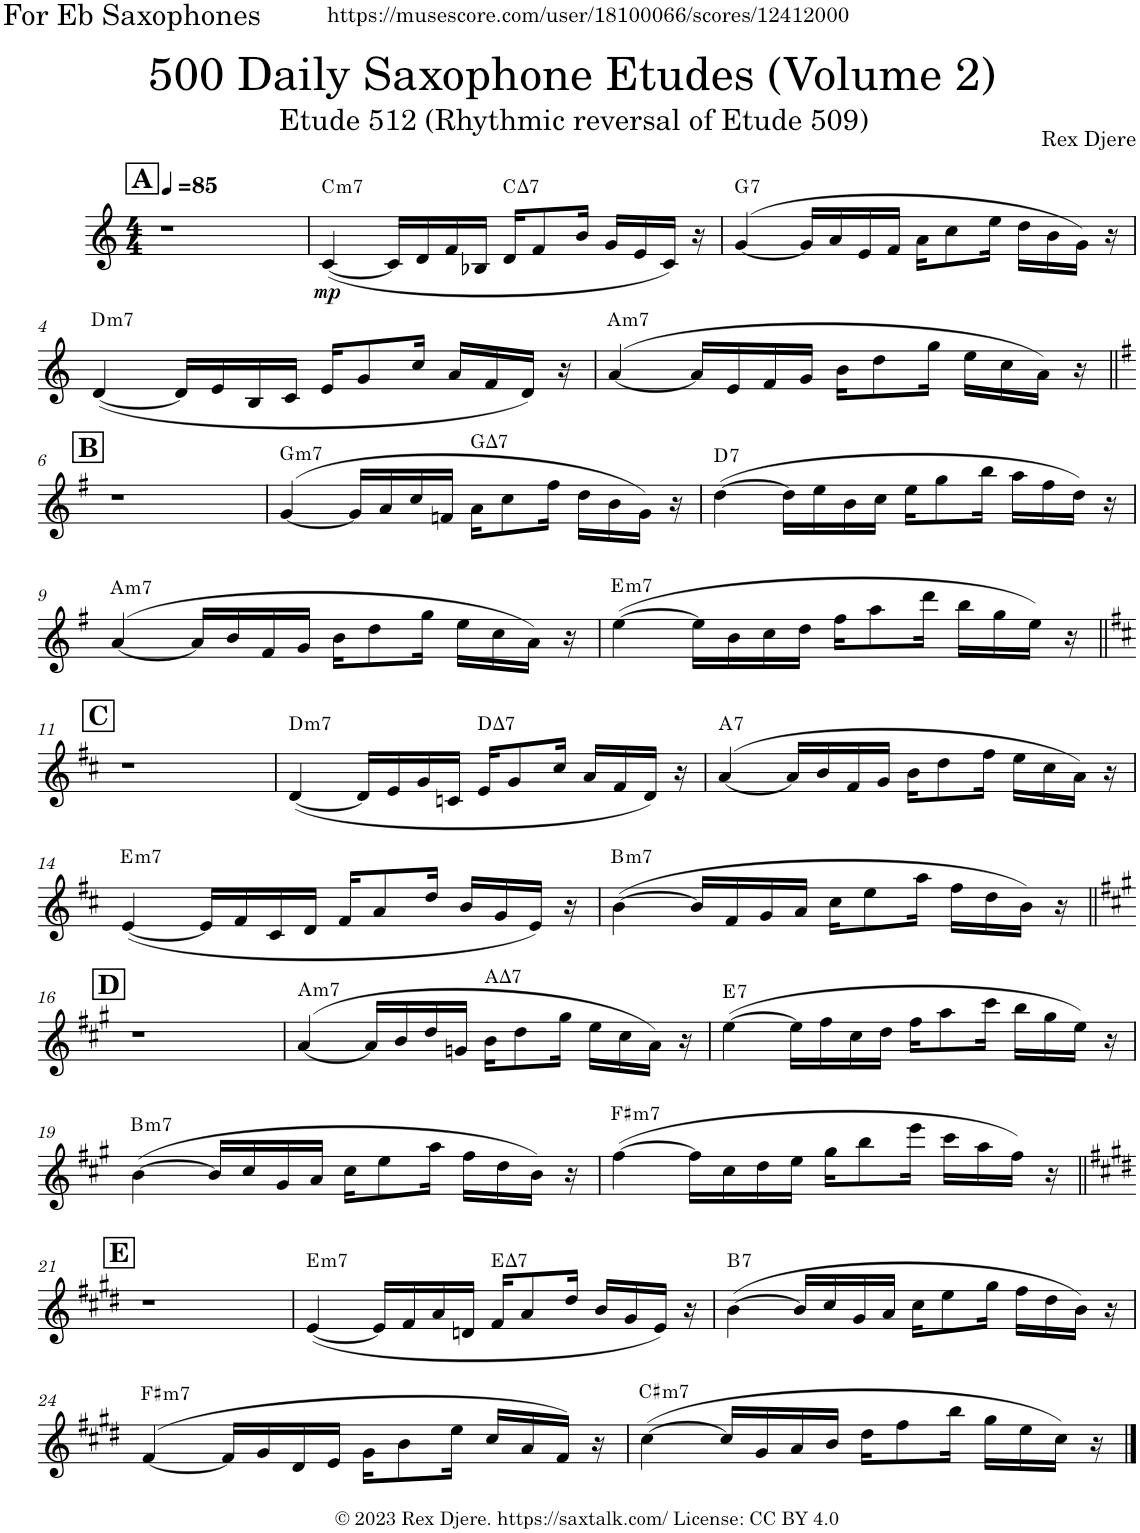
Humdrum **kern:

**kern	**dynam	**harte
*part1	*part1	*part1
*staff1	*staff1	*
*I"Alto Saxophone	*	*
*I'A. Sax.	*	*
*clefG2	*	*
*Trd5c9	*	*
*k[]	*	*
*M4/4	*	*
*MM85	*	*
!!LO:REH:place=s1:a:B:cj:fs=14:t=A
=1	=1	=1
1r	.	.
=2	=2	=2
!	!LO:DY:b	!LO:H:kt=m7
([4c/	mp	C:min7
16c/LL]	.	.
16d/	.	.
16f/	.	.
16B-X/JJ	.	.
!	!	!LO:H:kt=7
16d/KL	.	C:maj7
8f/	.	.
16b/Jk	.	.
16g/LL	.	.
16e/	.	.
16c/JJ)	.	.
16r	.	.
=3	=3	=3
!	!	!LO:H:kt=7
([4g/	.	G:7
16g/LL]	.	.
16a/	.	.
16e/	.	.
16f/JJ	.	.
16a\KL	.	.
8cc\	.	.
16ee\Jk	.	.
16dd\LL	.	.
16b\	.	.
16g\JJ)	.	.
16r	.	.
!!LO:LB:g=z
=4	=4	=4
!	!	!LO:H:kt=m7
([4d/	.	D:min7
16d/LL]	.	.
16e/	.	.
16B/	.	.
16c/JJ	.	.
16e/KL	.	.
8g/	.	.
16cc/Jk	.	.
16a/LL	.	.
16f/	.	.
16d/JJ)	.	.
16r	.	.
=5	=5	=5
!	!	!LO:H:kt=m7
([4a/	.	A:min7
16a/LL]	.	.
16e/	.	.
16f/	.	.
16g/JJ	.	.
16b\KL	.	.
8dd\	.	.
16gg\Jk	.	.
16ee\LL	.	.
16cc\	.	.
16a\JJ)	.	.
16r	.	.
!!LO:LB:g=z
!!LO:REH:place=s1:a:B:cj:fs=14:t=B
=6||	=6||	=6||
*k[f#]	*	*
1r	.	.
=7	=7	=7
!	!	!LO:H:kt=m7
([4g/	.	G:min7
16g/LL]	.	.
16a/	.	.
16cc/	.	.
16fn/JJ	.	.
!	!	!LO:H:kt=7
16a\KL	.	G:maj7
8cc\	.	.
16ff#\Jk	.	.
16dd\LL	.	.
16b\	.	.
16g\JJ)	.	.
16r	.	.
=8	=8	=8
!	!	!LO:H:kt=7
([4dd\	.	D:7
16dd\LL]	.	.
16ee\	.	.
16b\	.	.
16cc\JJ	.	.
16ee\KL	.	.
8gg\	.	.
16bb\Jk	.	.
16aa\LL	.	.
16ff#\	.	.
16dd\JJ)	.	.
16r	.	.
!!LO:LB:g=z
=9	=9	=9
!	!	!LO:H:kt=m7
([4a/	.	A:min7
16a/LL]	.	.
16b/	.	.
16f#/	.	.
16g/JJ	.	.
16b\KL	.	.
8dd\	.	.
16gg\Jk	.	.
16ee\LL	.	.
16cc\	.	.
16a\JJ)	.	.
16r	.	.
=10	=10	=10
!	!	!LO:H:kt=m7
([4ee\	.	E:min7
16ee\LL]	.	.
16b\	.	.
16cc\	.	.
16dd\JJ	.	.
16ff#\KL	.	.
8aa\	.	.
16ddd\Jk	.	.
16bb\LL	.	.
16gg\	.	.
16ee\JJ)	.	.
16r	.	.
!!LO:LB:g=z
!!LO:REH:place=s1:a:B:cj:fs=14:t=C
=11||	=11||	=11||
*k[f#c#]	*	*
1r	.	.
=12	=12	=12
!	!	!LO:H:kt=m7
([4d/	.	D:min7
16d/LL]	.	.
16e/	.	.
16g/	.	.
16cn/JJ	.	.
!	!	!LO:H:kt=7
16e/KL	.	D:maj7
8g/	.	.
16cc#/Jk	.	.
16a/LL	.	.
16f#/	.	.
16d/JJ)	.	.
16r	.	.
=13	=13	=13
!	!	!LO:H:kt=7
([4a/	.	A:7
16a/LL]	.	.
16b/	.	.
16f#/	.	.
16g/JJ	.	.
16b\KL	.	.
8dd\	.	.
16ff#\Jk	.	.
16ee\LL	.	.
16cc#\	.	.
16a\JJ)	.	.
16r	.	.
!!LO:LB:g=z
=14	=14	=14
!	!	!LO:H:kt=m7
([4e/	.	E:min7
16e/LL]	.	.
16f#/	.	.
16c#/	.	.
16d/JJ	.	.
16f#/KL	.	.
8a/	.	.
16dd/Jk	.	.
16b/LL	.	.
16g/	.	.
16e/JJ)	.	.
16r	.	.
=15	=15	=15
!	!	!LO:H:kt=m7
([4b\	.	B:min7
16b/LL]	.	.
16f#/	.	.
16g/	.	.
16a/JJ	.	.
16cc#\KL	.	.
8ee\	.	.
16aa\Jk	.	.
16ff#\LL	.	.
16dd\	.	.
16b\JJ)	.	.
16r	.	.
!!LO:LB:g=z
!!LO:REH:place=s1:a:B:cj:fs=14:t=D
=16||	=16||	=16||
*k[f#c#g#]	*	*
1r	.	.
=17	=17	=17
!	!	!LO:H:kt=m7
([4a/	.	A:min7
16a/LL]	.	.
16b/	.	.
16dd/	.	.
16gn/JJ	.	.
!	!	!LO:H:kt=7
16b\KL	.	A:maj7
8dd\	.	.
16gg#\Jk	.	.
16ee\LL	.	.
16cc#\	.	.
16a\JJ)	.	.
16r	.	.
=18	=18	=18
!	!	!LO:H:kt=7
([4ee\	.	E:7
16ee\LL]	.	.
16ff#\	.	.
16cc#\	.	.
16dd\JJ	.	.
16ff#\KL	.	.
8aa\	.	.
16ccc#\Jk	.	.
16bb\LL	.	.
16gg#\	.	.
16ee\JJ)	.	.
16r	.	.
!!LO:LB:g=z
=19	=19	=19
!	!	!LO:H:kt=m7
([4b\	.	B:min7
16b/LL]	.	.
16cc#/	.	.
16g#/	.	.
16a/JJ	.	.
16cc#\KL	.	.
8ee\	.	.
16aa\Jk	.	.
16ff#\LL	.	.
16dd\	.	.
16b\JJ)	.	.
16r	.	.
=20	=20	=20
!	!	!LO:H:kt=m7
([4ff#\	.	F#:min7
16ff#\LL]	.	.
16cc#\	.	.
16dd\	.	.
16ee\JJ	.	.
16gg#\KL	.	.
8bb\	.	.
16eee\Jk	.	.
16ccc#\LL	.	.
16aa\	.	.
16ff#\JJ)	.	.
16r	.	.
!!LO:LB:g=z
!!LO:REH:place=s1:a:B:cj:fs=14:t=E
=21||	=21||	=21||
*k[f#c#g#d#]	*	*
1r	.	.
=22	=22	=22
!	!	!LO:H:kt=m7
([4e/	.	E:min7
16e/LL]	.	.
16f#/	.	.
16a/	.	.
16dn/JJ	.	.
!	!	!LO:H:kt=7
16f#/KL	.	E:maj7
8a/	.	.
16dd#/Jk	.	.
16b/LL	.	.
16g#/	.	.
16e/JJ)	.	.
16r	.	.
=23	=23	=23
!	!	!LO:H:kt=7
([4b\	.	B:7
16b/LL]	.	.
16cc#/	.	.
16g#/	.	.
16a/JJ	.	.
16cc#\KL	.	.
8ee\	.	.
16gg#\Jk	.	.
16ff#\LL	.	.
16dd#\	.	.
16b\JJ)	.	.
16r	.	.
!!LO:LB:g=z
=24	=24	=24
!	!	!LO:H:kt=m7
([4f#/	.	F#:min7
16f#/LL]	.	.
16g#/	.	.
16d#/	.	.
16e/JJ	.	.
16g#\KL	.	.
8b\	.	.
16ee\Jk	.	.
16cc#/LL	.	.
16a/	.	.
16f#/JJ)	.	.
16r	.	.
=25	=25	=25
!	!	!LO:H:kt=m7
([4cc#\	.	C#:min7
16cc#/LL]	.	.
16g#/	.	.
16a/	.	.
16b/JJ	.	.
16dd#\KL	.	.
8ff#\	.	.
16bb\Jk	.	.
16gg#\LL	.	.
16ee\	.	.
16cc#\JJ)	.	.
16r	.	.
==	==	==
*-	*-	*-
